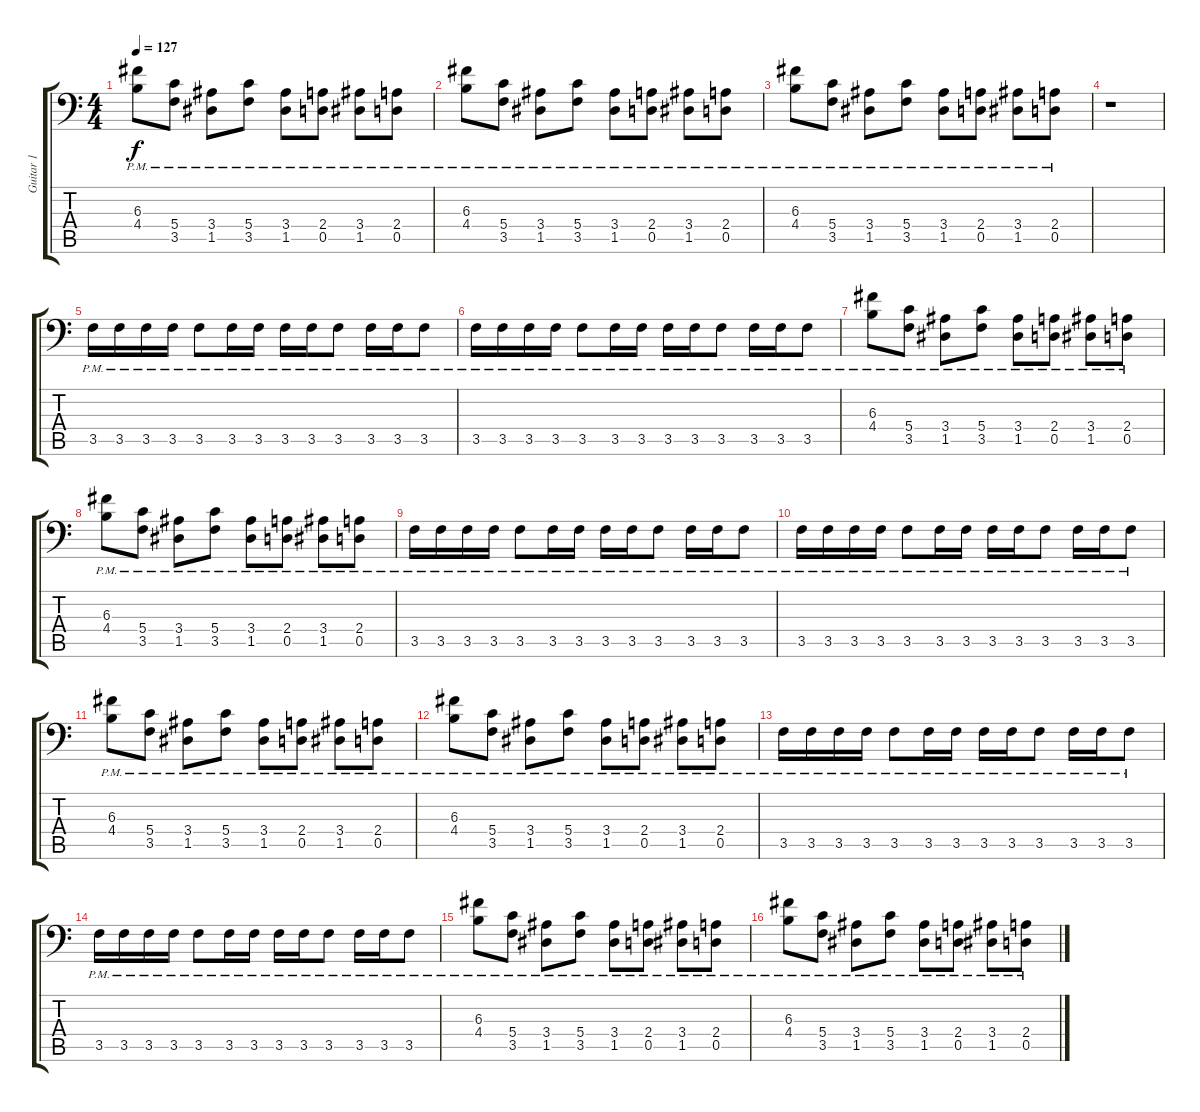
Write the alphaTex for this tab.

\track ("Guitar 1" "Guitar 1") {instrument distortionguitar}
\staff {score tabs}
\tuning (A3 E3 C3 G2 D2 A1) {hide}
\ts (4 4)
\tempo 127
\clef f4
\ks c
(6.3{pm} 4.4{pm}).8{dy f} (5.4{pm} 3.5{pm}).8 (3.4{pm} 1.5{pm}).8 (5.4{pm} 3.5{pm}).8 (3.4{pm} 1.5{pm}).8 (2.4{pm} 0.5{pm}).8 (3.4{pm} 1.5{pm}).8 (2.4{pm} 0.5{pm}).8 |
(6.3{pm} 4.4{pm}).8 (5.4{pm} 3.5{pm}).8 (3.4{pm} 1.5{pm}).8 (5.4{pm} 3.5{pm}).8 (3.4{pm} 1.5{pm}).8 (2.4{pm} 0.5{pm}).8 (3.4{pm} 1.5{pm}).8 (2.4{pm} 0.5{pm}).8 |
(6.3{pm} 4.4{pm}).8 (5.4{pm} 3.5{pm}).8 (3.4{pm} 1.5{pm}).8 (5.4{pm} 3.5{pm}).8 (3.4{pm} 1.5{pm}).8 (2.4{pm} 0.5{pm}).8 (3.4{pm} 1.5{pm}).8 (2.4{pm} 0.5{pm}).8 |
r.1 |
3.5{pm}.16 3.5{pm}.16 3.5{pm}.16 3.5{pm}.16 3.5{pm}.8 3.5{pm}.16 3.5{pm}.16 3.5{pm}.16 3.5{pm}.16 3.5{pm}.8 3.5{pm}.16 3.5{pm}.16 3.5{pm}.8 |
3.5{pm}.16 3.5{pm}.16 3.5{pm}.16 3.5{pm}.16 3.5{pm}.8 3.5{pm}.16 3.5{pm}.16 3.5{pm}.16 3.5{pm}.16 3.5{pm}.8 3.5{pm}.16 3.5{pm}.16 3.5{pm}.8 |
(6.3{pm} 4.4{pm}).8 (5.4{pm} 3.5{pm}).8 (3.4{pm} 1.5{pm}).8 (5.4{pm} 3.5{pm}).8 (3.4{pm} 1.5{pm}).8 (2.4{pm} 0.5{pm}).8 (3.4{pm} 1.5{pm}).8 (2.4{pm} 0.5{pm}).8 |
(6.3{pm} 4.4{pm}).8 (5.4{pm} 3.5{pm}).8 (3.4{pm} 1.5{pm}).8 (5.4{pm} 3.5{pm}).8 (3.4{pm} 1.5{pm}).8 (2.4{pm} 0.5{pm}).8 (3.4{pm} 1.5{pm}).8 (2.4{pm} 0.5{pm}).8 |
3.5{pm}.16 3.5{pm}.16 3.5{pm}.16 3.5{pm}.16 3.5{pm}.8 3.5{pm}.16 3.5{pm}.16 3.5{pm}.16 3.5{pm}.16 3.5{pm}.8 3.5{pm}.16 3.5{pm}.16 3.5{pm}.8 |
3.5{pm}.16 3.5{pm}.16 3.5{pm}.16 3.5{pm}.16 3.5{pm}.8 3.5{pm}.16 3.5{pm}.16 3.5{pm}.16 3.5{pm}.16 3.5{pm}.8 3.5{pm}.16 3.5{pm}.16 3.5{pm}.8 |
(6.3{pm} 4.4{pm}).8 (5.4{pm} 3.5{pm}).8 (3.4{pm} 1.5{pm}).8 (5.4{pm} 3.5{pm}).8 (3.4{pm} 1.5{pm}).8 (2.4{pm} 0.5{pm}).8 (3.4{pm} 1.5{pm}).8 (2.4{pm} 0.5{pm}).8 |
(6.3{pm} 4.4{pm}).8 (5.4{pm} 3.5{pm}).8 (3.4{pm} 1.5{pm}).8 (5.4{pm} 3.5{pm}).8 (3.4{pm} 1.5{pm}).8 (2.4{pm} 0.5{pm}).8 (3.4{pm} 1.5{pm}).8 (2.4{pm} 0.5{pm}).8 |
3.5{pm}.16 3.5{pm}.16 3.5{pm}.16 3.5{pm}.16 3.5{pm}.8 3.5{pm}.16 3.5{pm}.16 3.5{pm}.16 3.5{pm}.16 3.5{pm}.8 3.5{pm}.16 3.5{pm}.16 3.5{pm}.8 |
3.5{pm}.16 3.5{pm}.16 3.5{pm}.16 3.5{pm}.16 3.5{pm}.8 3.5{pm}.16 3.5{pm}.16 3.5{pm}.16 3.5{pm}.16 3.5{pm}.8 3.5{pm}.16 3.5{pm}.16 3.5{pm}.8 |
(6.3{pm} 4.4{pm}).8 (5.4{pm} 3.5{pm}).8 (3.4{pm} 1.5{pm}).8 (5.4{pm} 3.5{pm}).8 (3.4{pm} 1.5{pm}).8 (2.4{pm} 0.5{pm}).8 (3.4{pm} 1.5{pm}).8 (2.4{pm} 0.5{pm}).8 |
(6.3{pm} 4.4{pm}).8 (5.4{pm} 3.5{pm}).8 (3.4{pm} 1.5{pm}).8 (5.4{pm} 3.5{pm}).8 (3.4{pm} 1.5{pm}).8 (2.4{pm} 0.5{pm}).8 (3.4{pm} 1.5{pm}).8 (2.4{pm} 0.5{pm}).8
